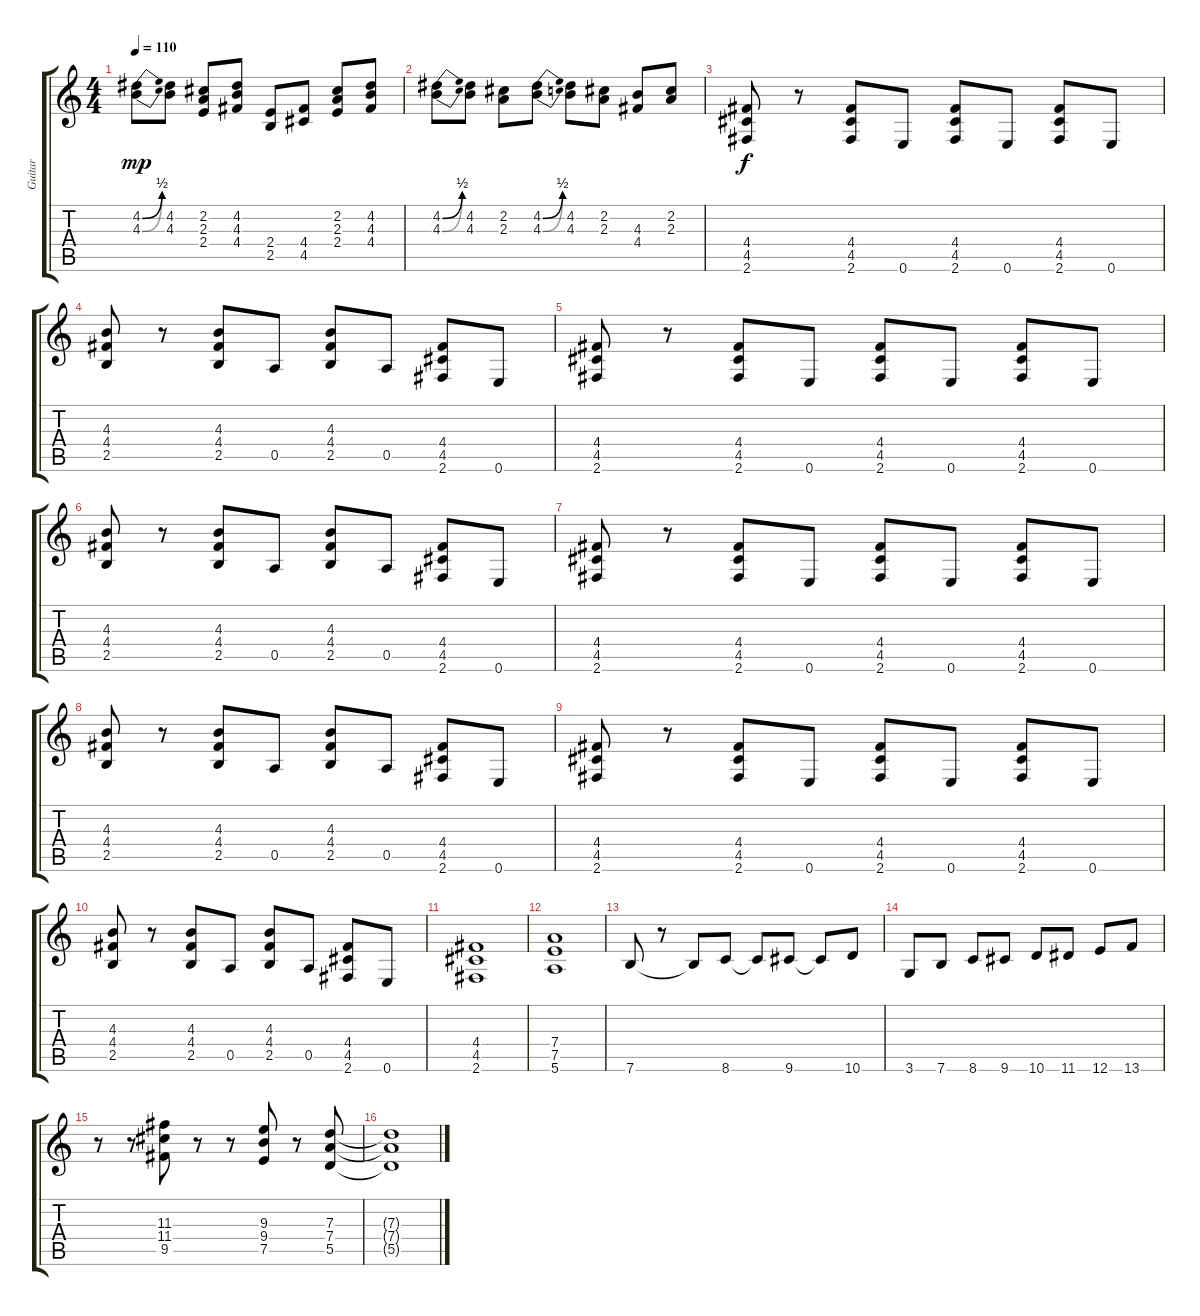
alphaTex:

\track ("Guitar" "Guitar") {instrument distortionguitar}
\staff {score tabs}
\tuning (E4 B3 G3 D3 A2 E2) {hide}
\ts (4 4)
\tempo 110
\clef g2
\ks c
(4.2{be (bend 0 0 60 2)} 4.3{be (bend 0 0 60 2)}).8{dy mp} (4.2 4.3).8 (2.2 2.3 2.4).8 (4.2 4.3 4.4).8 (2.4 2.5).8 (4.4 4.5).8 (2.2 2.3 2.4).8 (4.2 4.3 4.4).8 |
(4.2{be (bend 0 0 60 2)} 4.3{be (bend 0 0 60 2)}).8 (4.2 4.3).8 (2.2 2.3).8 (4.2{be (bend 0 0 60 2)} 4.3{be (bend 0 0 60 2)}).8 (4.2 4.3).8 (2.2 2.3).8 (4.3 4.4).8 (2.2 2.3).8 |
(4.4 4.5 2.6).8{dy f} r.8 (4.4 4.5 2.6).8 0.6.8 (4.4 4.5 2.6).8 0.6.8 (4.4 4.5 2.6).8 0.6.8 |
(4.3 4.4 2.5).8 r.8 (4.3 4.4 2.5).8 0.5.8 (4.3 4.4 2.5).8 0.5.8 (4.4 4.5 2.6).8 0.6.8 |
(4.4 4.5 2.6).8 r.8 (4.4 4.5 2.6).8 0.6.8 (4.4 4.5 2.6).8 0.6.8 (4.4 4.5 2.6).8 0.6.8 |
(4.3 4.4 2.5).8 r.8 (4.3 4.4 2.5).8 0.5.8 (4.3 4.4 2.5).8 0.5.8 (4.4 4.5 2.6).8 0.6.8 |
(4.4 4.5 2.6).8 r.8 (4.4 4.5 2.6).8 0.6.8 (4.4 4.5 2.6).8 0.6.8 (4.4 4.5 2.6).8 0.6.8 |
(4.3 4.4 2.5).8 r.8 (4.3 4.4 2.5).8 0.5.8 (4.3 4.4 2.5).8 0.5.8 (4.4 4.5 2.6).8 0.6.8 |
(4.4 4.5 2.6).8 r.8 (4.4 4.5 2.6).8 0.6.8 (4.4 4.5 2.6).8 0.6.8 (4.4 4.5 2.6).8 0.6.8 |
(4.3 4.4 2.5).8 r.8 (4.3 4.4 2.5).8 0.5.8 (4.3 4.4 2.5).8 0.5.8 (4.4 4.5 2.6).8 0.6.8 |
(4.4 4.5 2.6).1 |
(7.4 7.5 5.6).1 |
7.6.8 r.8 7.6{t}.8 8.6.8 8.6{t}.8 9.6.8 9.6{t}.8 10.6.8 |
3.6.8 7.6.8 8.6.8 9.6.8 10.6.8 11.6.8 12.6.8 13.6.8 |
r.8 r.8 (11.3 11.4 9.5).8 r.8 r.8 (9.3 9.4 7.5).8 r.8 (7.3 7.4 5.5).8 |
(7.3{t} 7.4{t} 5.5{t}).1
